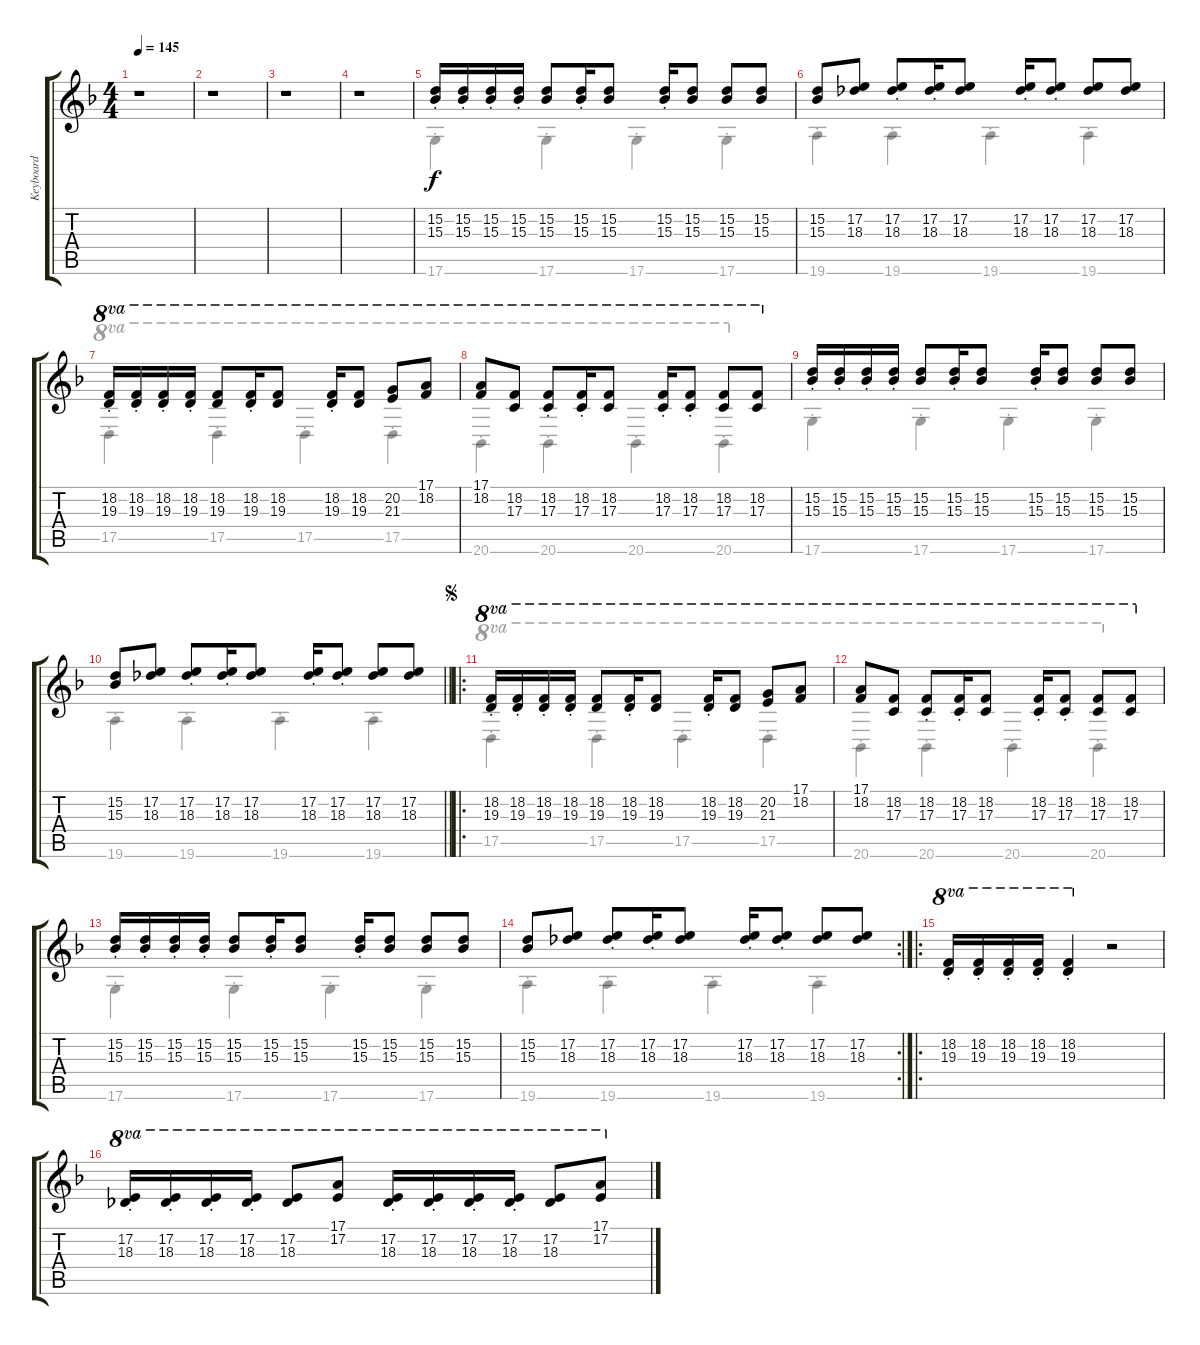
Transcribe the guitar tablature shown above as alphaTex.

\track ("Keyboard" "Keyboard") {instrument lead2sawtooth}
\staff {score tabs}
\tuning (E4 B3 G3 D3 A2 D2) {hide}
\voice
\ts (4 4)
\tempo 145
\clef g2
\ks f
r.1{dy f instrument lead2sawtooth} |
r.1 |
r.1 |
r.1 |
(15.2{st} 15.3{st}).16 (15.2{st} 15.3{st}).16 (15.2{st} 15.3{st}).16 (15.2{st} 15.3{st}).16 (15.2 15.3).8 (15.2{st} 15.3{st}).16 (15.2 15.3).8 (15.2{st} 15.3{st}).16 (15.2 15.3).8 (15.2 15.3).8 (15.2 15.3).8 |
(15.2 15.3).8 (17.2 18.3).8 (17.2{st} 18.3{st}).8 (17.2{st} 18.3{st}).16 (17.2 18.3).8 (17.2{st} 18.3{st}).16 (17.2{st} 18.3{st}).8 (17.2 18.3).8 (17.2 18.3).8 |
(18.2{st} 19.3{st}).16{ot 8va} (18.2{st} 19.3{st}).16{ot 8va} (18.2{st} 19.3{st}).16{ot 8va} (18.2{st} 19.3{st}).16{ot 8va} (18.2 19.3).8{ot 8va} (18.2{st} 19.3{st}).16{ot 8va} (18.2 19.3).8{ot 8va} (18.2{st} 19.3{st}).16{ot 8va} (18.2 19.3).8{ot 8va} (20.2 21.3).8{ot 8va} (17.1 18.2).8{ot 8va} |
(17.1 18.2).8{ot 8va} (18.2 17.3).8{ot 8va} (18.2{st} 17.3{st}).8{ot 8va} (18.2{st} 17.3{st}).16{ot 8va} (18.2 17.3).8{ot 8va} (18.2{st} 17.3{st}).16{ot 8va} (18.2{st} 17.3{st}).8{ot 8va} (18.2 17.3).8{ot 8va} (18.2 17.3).8{ot 8va} |
(15.2{st} 15.3{st}).16 (15.2{st} 15.3{st}).16 (15.2{st} 15.3{st}).16 (15.2{st} 15.3{st}).16 (15.2 15.3).8 (15.2{st} 15.3{st}).16 (15.2 15.3).8 (15.2{st} 15.3{st}).16 (15.2 15.3).8 (15.2 15.3).8 (15.2 15.3).8 |
\barLineRight lightlight
(15.2 15.3).8 (17.2 18.3).8 (17.2{st} 18.3{st}).8 (17.2{st} 18.3{st}).16 (17.2 18.3).8 (17.2{st} 18.3{st}).16 (17.2{st} 18.3{st}).8 (17.2 18.3).8 (17.2 18.3).8 |
\ro
\jump segno
(18.2{st} 19.3{st}).16{ot 8va} (18.2{st} 19.3{st}).16{ot 8va} (18.2{st} 19.3{st}).16{ot 8va} (18.2{st} 19.3{st}).16{ot 8va} (18.2 19.3).8{ot 8va} (18.2{st} 19.3{st}).16{ot 8va} (18.2 19.3).8{ot 8va} (18.2{st} 19.3{st}).16{ot 8va} (18.2 19.3).8{ot 8va} (20.2 21.3).8{ot 8va} (17.1 18.2).8{ot 8va} |
(17.1 18.2).8{ot 8va} (18.2 17.3).8{ot 8va} (18.2{st} 17.3{st}).8{ot 8va} (18.2{st} 17.3{st}).16{ot 8va} (18.2 17.3).8{ot 8va} (18.2{st} 17.3{st}).16{ot 8va} (18.2{st} 17.3{st}).8{ot 8va} (18.2 17.3).8{ot 8va} (18.2 17.3).8{ot 8va} |
(15.2{st} 15.3{st}).16 (15.2{st} 15.3{st}).16 (15.2{st} 15.3{st}).16 (15.2{st} 15.3{st}).16 (15.2 15.3).8 (15.2{st} 15.3{st}).16 (15.2 15.3).8 (15.2{st} 15.3{st}).16 (15.2 15.3).8 (15.2 15.3).8 (15.2 15.3).8 |
\rc 2
(15.2 15.3).8 (17.2 18.3).8 (17.2{st} 18.3{st}).8 (17.2{st} 18.3{st}).16 (17.2 18.3).8 (17.2{st} 18.3{st}).16 (17.2{st} 18.3{st}).8 (17.2 18.3).8 (17.2 18.3).8 |
\ro
(18.2{st} 19.3{st}).16{ot 8va} (18.2{st} 19.3{st}).16{ot 8va} (18.2{st} 19.3{st}).16{ot 8va} (18.2{st} 19.3{st}).16{ot 8va} (18.2{st} 19.3{st}).4{ot 8va} r.2 |
(17.2{st} 18.3{st}).16{ot 8va} (17.2{st} 18.3{st}).16{ot 8va} (17.2{st} 18.3{st}).16{ot 8va} (17.2{st} 18.3{st}).16{ot 8va} (17.2 18.3).8{ot 8va} (17.1 17.2).8{ot 8va} (17.2{st} 18.3{st}).16{ot 8va} (17.2{st} 18.3{st}).16{ot 8va} (17.2{st} 18.3{st}).16{ot 8va} (17.2{st} 18.3{st}).16{ot 8va} (17.2 18.3).8{ot 8va} (17.1 17.2).8{ot 8va}
\voice
\clef g2
\ottava regular
\simile none
\ks f
|
|
|
|
17.6{st}.4 17.6{st}.4 17.6{st}.4 17.6{st}.4 |
19.6{st}.4 19.6{st}.4 19.6{st}.4 19.6{st}.4 |
17.5{st}.4{ot 8va} 17.5{st}.4{ot 8va} 17.5{st}.4{ot 8va} 17.5{st}.4{ot 8va} |
20.6{st}.4{ot 8va} 20.6{st}.4{ot 8va} 20.6{st}.4{ot 8va} 20.6{st}.4{ot 8va} |
17.6{st}.4 17.6{st}.4 17.6{st}.4 17.6{st}.4 |
\barLineRight lightlight
19.6{st}.4 19.6{st}.4 19.6{st}.4 19.6{st}.4 |
17.5{st}.4{ot 8va} 17.5{st}.4{ot 8va} 17.5{st}.4{ot 8va} 17.5{st}.4{ot 8va} |
20.6{st}.4{ot 8va} 20.6{st}.4{ot 8va} 20.6{st}.4{ot 8va} 20.6{st}.4{ot 8va} |
17.6{st}.4 17.6{st}.4 17.6{st}.4 17.6{st}.4 |
19.6{st}.4 19.6{st}.4 19.6{st}.4 19.6{st}.4 |
|
